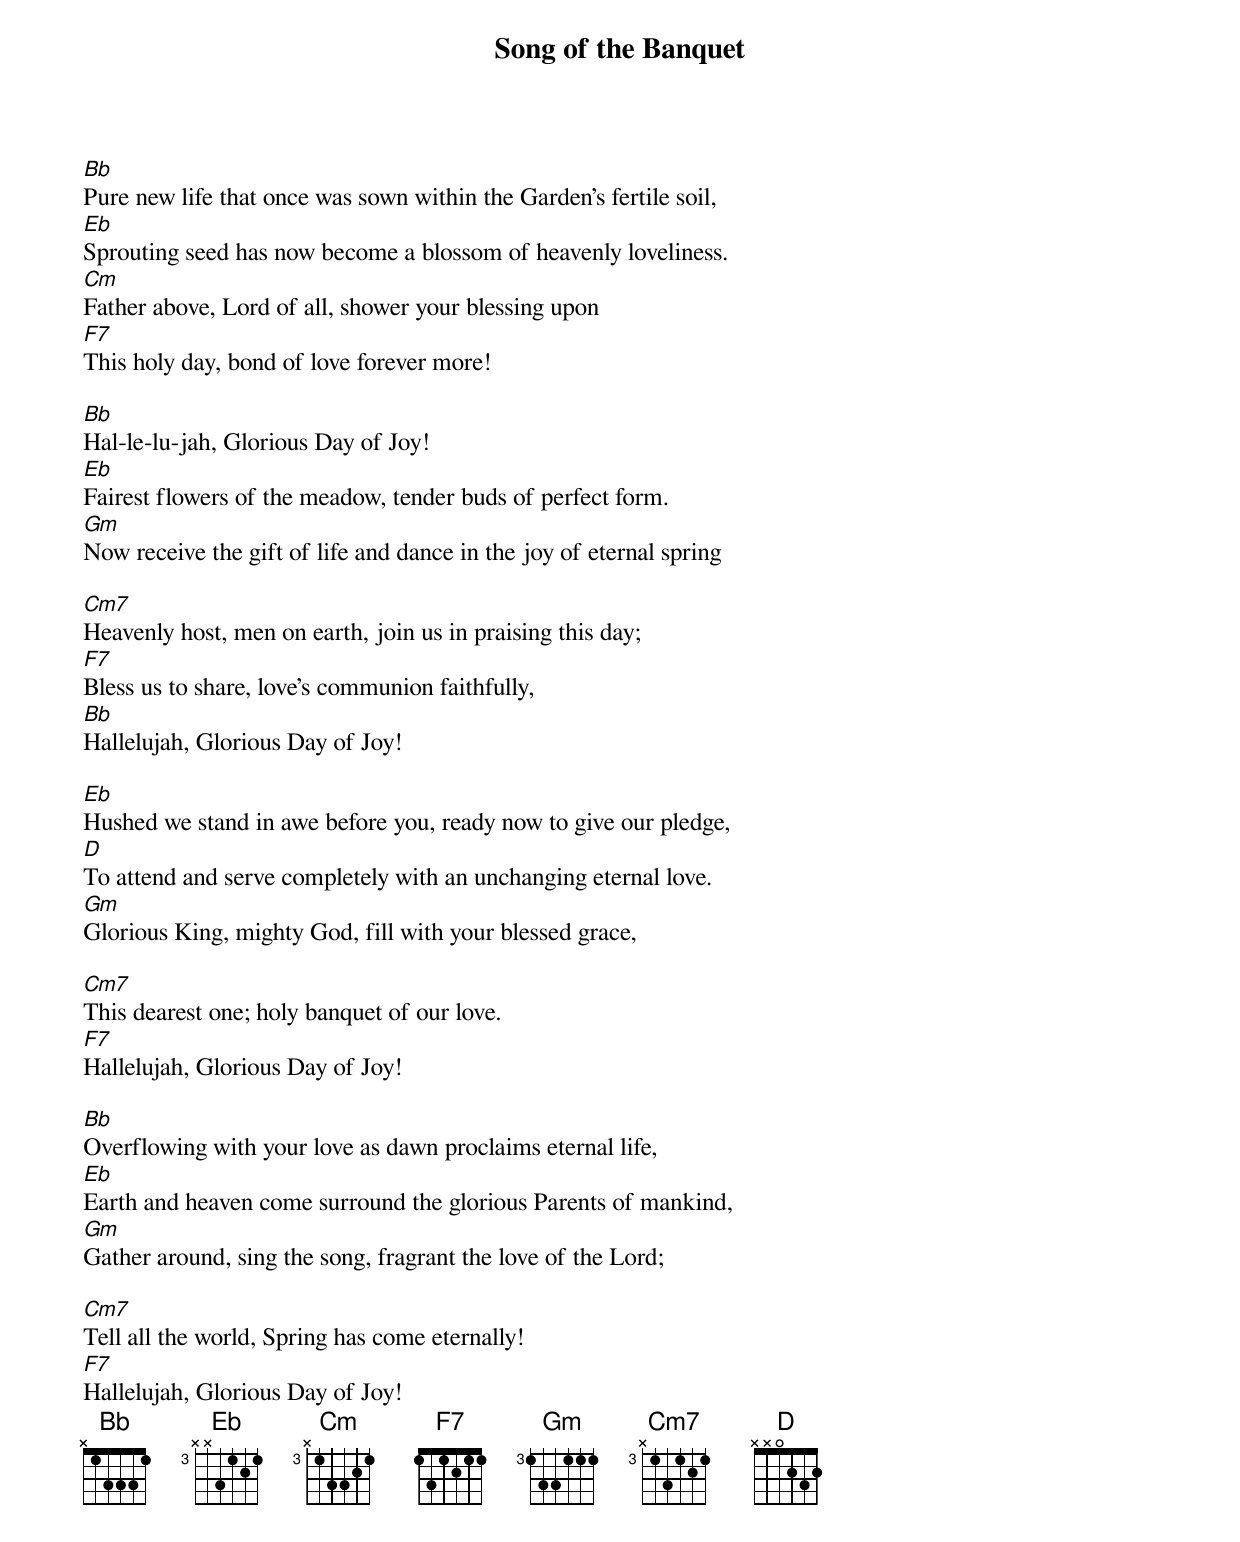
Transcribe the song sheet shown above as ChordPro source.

{title: Song of the Banquet}
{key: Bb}

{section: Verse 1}
[Bb]Pure new life that once was sown within the Garden's fertile soil,
[Eb]Sprouting seed has now become a blossom of heavenly loveliness.
[Cm]Father above, Lord of all, shower your blessing upon
[F7]This holy day, bond of love forever more!

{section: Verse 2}
[Bb]Hal-le-lu-jah, Glorious Day of Joy!
[Eb]Fairest flowers of the meadow, tender buds of perfect form.
[Gm]Now receive the gift of life and dance in the joy of eternal spring

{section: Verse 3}
[Cm7]Heavenly host, men on earth, join us in praising this day;
[F7]Bless us to share, love's communion faithfully,
[Bb]Hallelujah, Glorious Day of Joy!

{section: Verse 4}
[Eb]Hushed we stand in awe before you, ready now to give our pledge,
[D]To attend and serve completely with an unchanging eternal love.
[Gm]Glorious King, mighty God, fill with your blessed grace,

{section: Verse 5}
[Cm7]This dearest one; holy banquet of our love.
[F7]Hallelujah, Glorious Day of Joy!

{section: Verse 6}
[Bb]Overflowing with your love as dawn proclaims eternal life,
[Eb]Earth and heaven come surround the glorious Parents of mankind,
[Gm]Gather around, sing the song, fragrant the love of the Lord;

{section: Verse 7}
[Cm7]Tell all the world, Spring has come eternally!
[F7]Hallelujah, Glorious Day of Joy!
